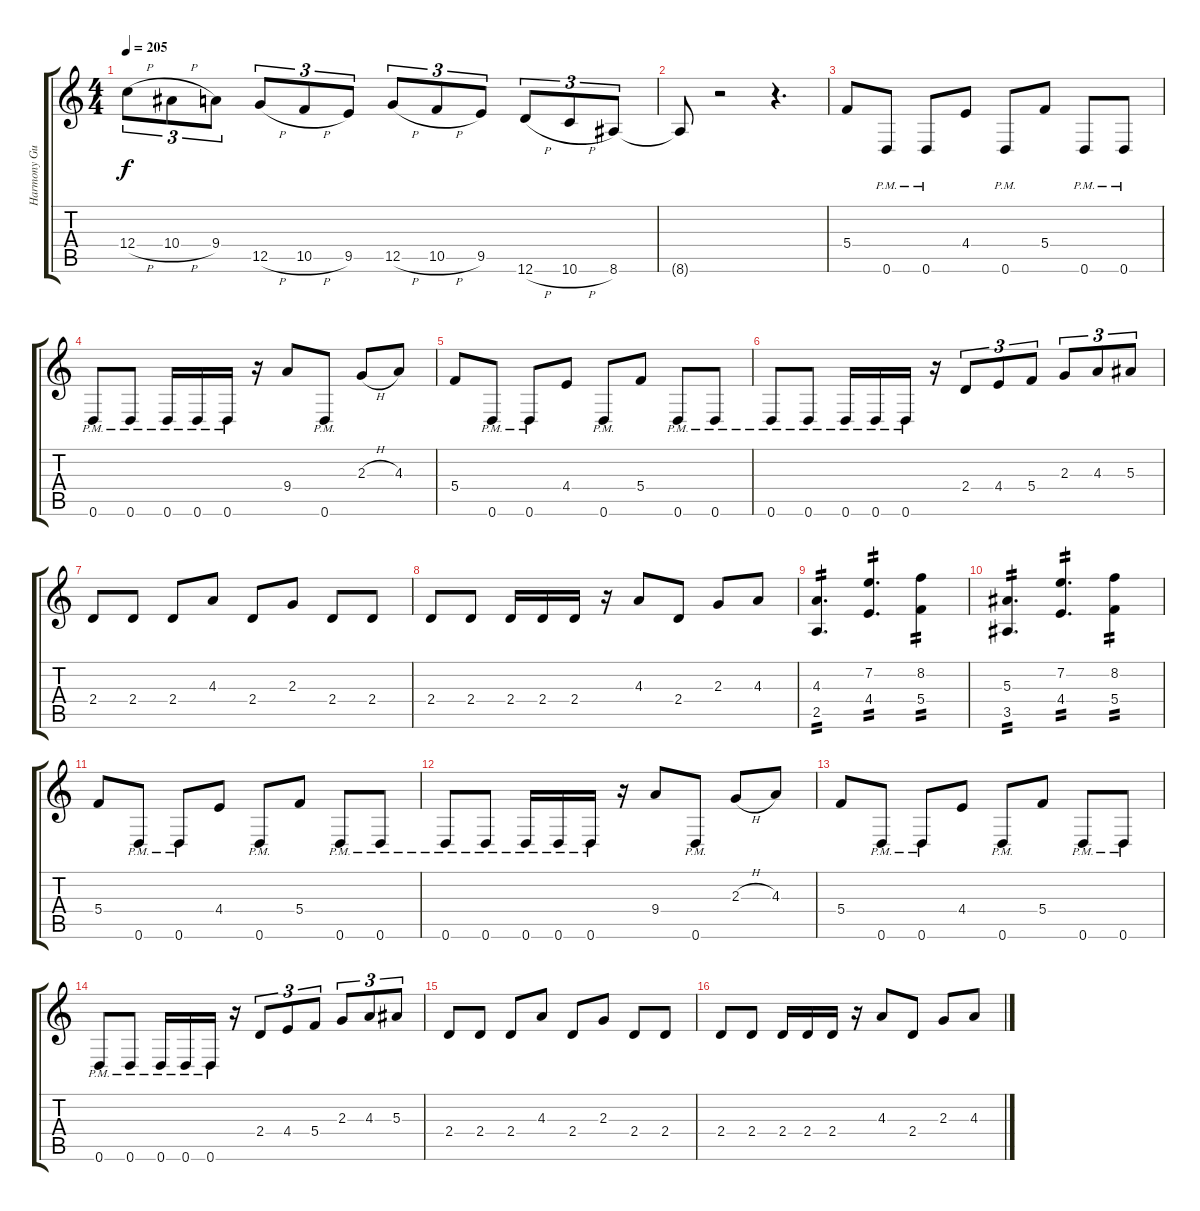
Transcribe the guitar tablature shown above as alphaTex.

\track ("Harmony Guitar" "Harmony Gu") {instrument distortionguitar}
\staff {score tabs}
\tuning (D4 A3 F3 C3 G2 D2) {hide}
\ts (4 4)
\tempo 205
\clef g2
\ks c
12.4{h}.8{tu (3 2) dy f} 10.4{h}.8{tu (3 2)} 9.4.8{tu (3 2)} 12.5{h}.8{tu (3 2)} 10.5{h}.8{tu (3 2)} 9.5.8{tu (3 2)} 12.5{h}.8{tu (3 2)} 10.5{h}.8{tu (3 2)} 9.5.8{tu (3 2)} 12.6{h}.8{tu (3 2)} 10.6{h}.8{tu (3 2)} 8.6.8{tu (3 2)} |
8.6{t}.8 r.2 r.4{d} |
5.4.8 0.6{pm}.8 0.6{pm}.8 4.4.8 0.6{pm}.8 5.4.8 0.6{pm}.8 0.6{pm}.8 |
0.6{pm}.8 0.6{pm}.8 0.6{pm}.16 0.6{pm}.16 0.6{pm}.16 r.16 9.4.8 0.6{pm}.8 2.3{h}.8 4.3.8 |
5.4.8 0.6{pm}.8 0.6{pm}.8 4.4.8 0.6{pm}.8 5.4.8 0.6{pm}.8 0.6{pm}.8 |
0.6{pm}.8 0.6{pm}.8 0.6{pm}.16 0.6{pm}.16 0.6{pm}.16 r.16 2.4.8{tu (3 2)} 4.4.8{tu (3 2)} 5.4.8{tu (3 2)} 2.3.8{tu (3 2)} 4.3.8{tu (3 2)} 5.3.8{tu (3 2)} |
2.4.8 2.4.8 2.4.8 4.3.8 2.4.8 2.3.8 2.4.8 2.4.8 |
2.4.8 2.4.8 2.4.16 2.4.16 2.4.16 r.16 4.3.8 2.4.8 2.3.8 4.3.8 |
(4.3 2.5).4{d tp 2} (7.2 4.4).4{d tp 2} (8.2 5.4).4{tp 2} |
(5.3 3.5).4{d tp 2} (7.2 4.4).4{d tp 2} (8.2 5.4).4{tp 2} |
5.4.8 0.6{pm}.8 0.6{pm}.8 4.4.8 0.6{pm}.8 5.4.8 0.6{pm}.8 0.6{pm}.8 |
0.6{pm}.8 0.6{pm}.8 0.6{pm}.16 0.6{pm}.16 0.6{pm}.16 r.16 9.4.8 0.6{pm}.8 2.3{h}.8 4.3.8 |
5.4.8 0.6{pm}.8 0.6{pm}.8 4.4.8 0.6{pm}.8 5.4.8 0.6{pm}.8 0.6{pm}.8 |
0.6{pm}.8 0.6{pm}.8 0.6{pm}.16 0.6{pm}.16 0.6{pm}.16 r.16 2.4.8{tu (3 2)} 4.4.8{tu (3 2)} 5.4.8{tu (3 2)} 2.3.8{tu (3 2)} 4.3.8{tu (3 2)} 5.3.8{tu (3 2)} |
2.4.8 2.4.8 2.4.8 4.3.8 2.4.8 2.3.8 2.4.8 2.4.8 |
2.4.8 2.4.8 2.4.16 2.4.16 2.4.16 r.16 4.3.8 2.4.8 2.3.8 4.3.8
